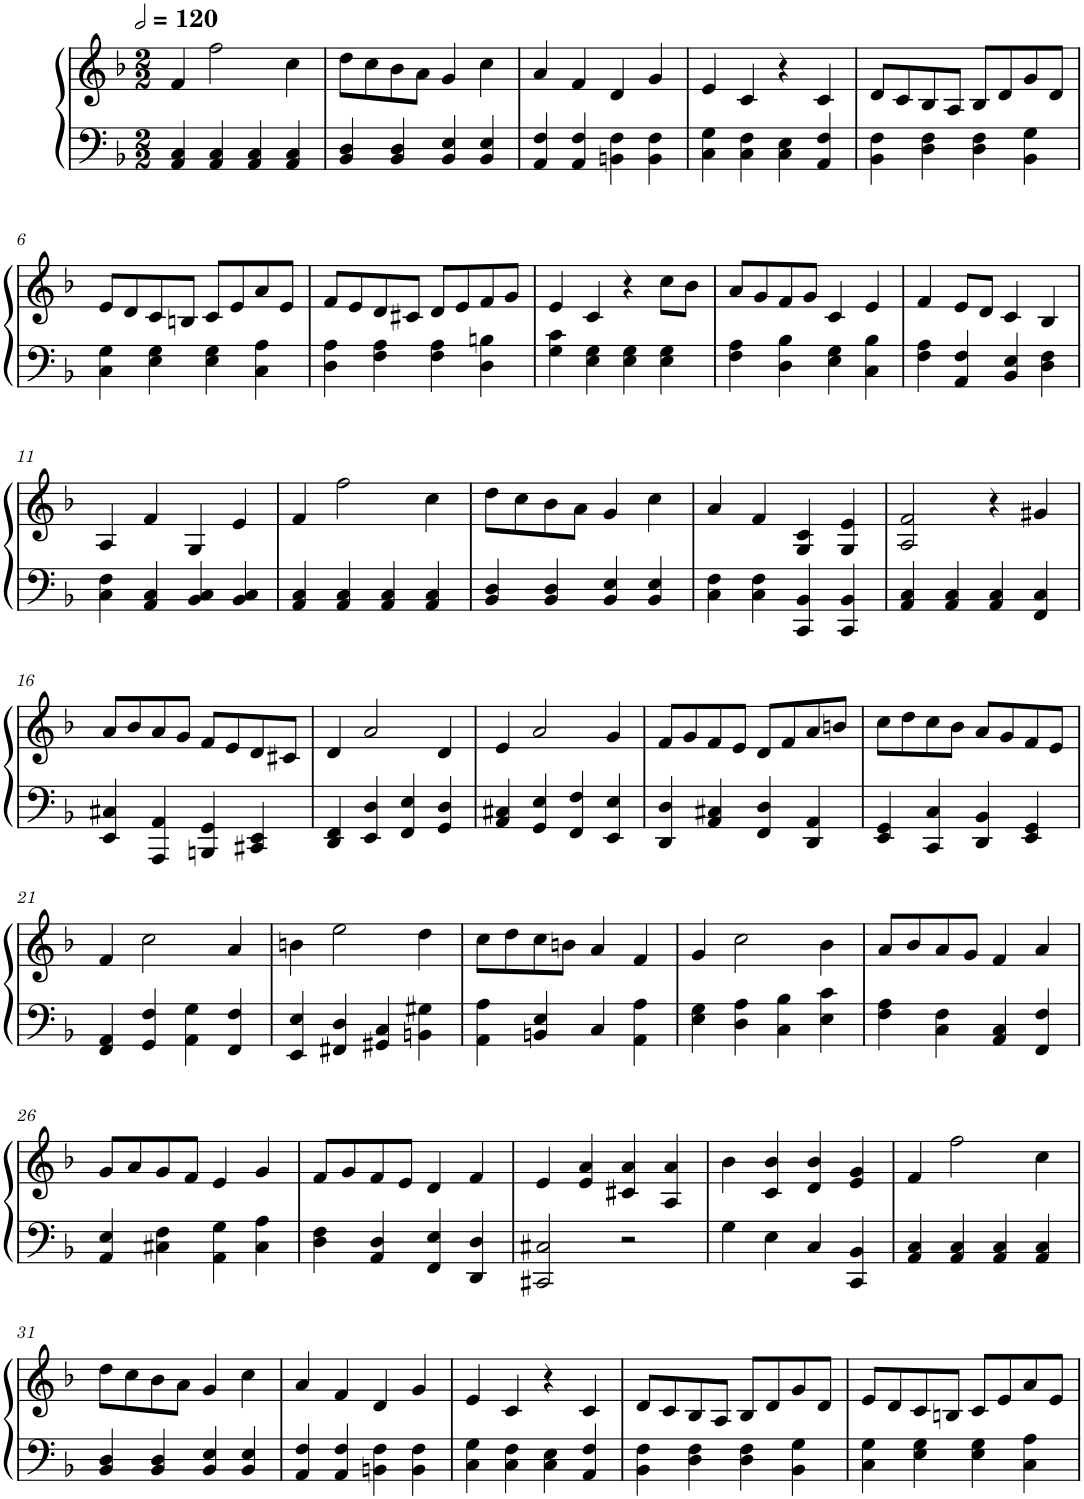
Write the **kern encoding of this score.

**kern	**kern
*part1	*part1
*staff2	*staff1
*I"Piano	*
*I'Pno.	*
*clefF4	*clefG2
*k[b-]	*k[b-]
*M2/2	*M2/2
*MM240	*MM240
=1	=1
4AA/ 4C/	4f/
4AA/ 4C/	2ff\
4AA/ 4C/	.
4AA/ 4C/	4cc\
=2	=2
4BB-/ 4D/	8dd\L
.	8cc\
4BB-/ 4D/	8b-\
.	8a\J
4BB-/ 4E/	4g/
4BB-/ 4E/	4cc\
=3	=3
4AA/ 4F/	4a/
4AA/ 4F/	4f/
4BBn\ 4F\	4d/
4BB\ 4F\	4g/
=4	=4
4C\ 4G\	4e/
4C\ 4F\	4c/
4C\ 4E\	4r
4AA/ 4F/	4c/
=5	=5
4BB-\ 4F\	8d/L
.	8c/
4D\ 4F\	8B-/
.	8A/J
4D\ 4F\	8B-/L
.	8d/
4BB-\ 4G\	8g/
.	8d/J
!!LO:LB:g=z
=6	=6
4C\ 4G\	8e/L
.	8d/
4E\ 4G\	8c/
.	8Bn/J
4E\ 4G\	8c/L
.	8e/
4C\ 4A\	8a/
.	8e/J
=7	=7
4D\ 4A\	8f/L
.	8e/
4F\ 4A\	8d/
.	8c#X/J
4F\ 4A\	8d/L
.	8e/
4D\ 4Bn\	8f/
.	8g/J
=8	=8
4G\ 4c\	4e/
4E\ 4G\	4c/
4E\ 4G\	4r
4E\ 4G\	8cc\L
.	8b-\J
=9	=9
4F\ 4A\	8a/L
.	8g/
4D\ 4B-\	8f/
.	8g/J
4E\ 4G\	4c/
4C\ 4B-\	4e/
=10	=10
4F\ 4A\	4f/
4AA/ 4F/	8e/L
.	8d/J
4BB-/ 4E/	4c/
4D\ 4F\	4B-/
!!LO:LB:g=z
=11	=11
4C\ 4F\	4A/
4AA/ 4C/	4f/
4BB-/ 4C/	4G/
4BB-/ 4C/	4e/
=12	=12
4AA/ 4C/	4f/
4AA/ 4C/	2ff\
4AA/ 4C/	.
4AA/ 4C/	4cc\
=13	=13
4BB-/ 4D/	8dd\L
.	8cc\
4BB-/ 4D/	8b-\
.	8a\J
4BB-/ 4E/	4g/
4BB-/ 4E/	4cc\
=14	=14
4C\ 4F\	4a/
4C\ 4F\	4f/
4CC/ 4BB-/	4G/ 4c/
4CC/ 4BB-/	4G/ 4e/
=15	=15
4AA/ 4C/	2A/ 2f/
4AA/ 4C/	.
4AA/ 4C/	4r
4FF/ 4C/	4g#X/
!!LO:LB:g=z
=16	=16
4EE/ 4C#X/	8a/L
.	8b-/
4AAA/ 4AA/	8a/
.	8g/J
4BBBn/ 4GG/	8f/L
.	8e/
4CC#X/ 4EE/	8d/
.	8c#X/J
=17	=17
4DD/ 4FF/	4d/
4EE/ 4D/	2a/
4FF/ 4E/	.
4GG/ 4D/	4d/
=18	=18
4AA/ 4C#X/	4e/
4GG/ 4E/	2a/
4FF/ 4F/	.
4EE/ 4E/	4g/
=19	=19
4DD/ 4D/	8f/L
.	8g/
4AA/ 4C#X/	8f/
.	8e/J
4FF/ 4D/	8d/L
.	8f/
4DD/ 4AA/	8a/
.	8bn/J
=20	=20
4EE/ 4GG/	8cc\L
.	8dd\
4CC/ 4C/	8cc\
.	8b-\J
4DD/ 4BB-/	8a/L
.	8g/
4EE/ 4GG/	8f/
.	8e/J
!!LO:LB:g=z
=21	=21
4FF/ 4AA/	4f/
4GG/ 4F/	2cc\
4AA\ 4G\	.
4FF/ 4F/	4a/
=22	=22
4EE/ 4E/	4bn\
4FF#X/ 4D/	2ee\
4GG#X/ 4C/	.
4BBn\ 4G#X\	4dd\
=23	=23
4AA\ 4A\	8cc\L
.	8dd\
4BBn/ 4E/	8cc\
.	8bn\J
4C/	4a/
4AA\ 4A\	4f/
=24	=24
4E\ 4G\	4g/
4D\ 4A\	2cc\
4C\ 4B-\	.
4E\ 4c\	4b-\
=25	=25
4F\ 4A\	8a/L
.	8b-/
4C\ 4F\	8a/
.	8g/J
4AA/ 4C/	4f/
4FF/ 4F/	4a/
!!LO:LB:g=z
=26	=26
4AA/ 4E/	8g/L
.	8a/
4C#X\ 4F\	8g/
.	8f/J
4AA\ 4G\	4e/
4C#\ 4A\	4g/
=27	=27
4D\ 4F\	8f/L
.	8g/
4AA/ 4D/	8f/
.	8e/J
4FF/ 4E/	4d/
4DD/ 4D/	4f/
=28	=28
2CC#X/ 2C#X/	4e/
.	4e/ 4a/
2r	4c#X/ 4a/
.	4A/ 4a/
=29	=29
4G\	4b-\
4E\	4c/ 4b-/
4C/	4d/ 4b-/
4CC/ 4BB-/	4e/ 4g/
=30	=30
4AA/ 4C/	4f/
4AA/ 4C/	2ff\
4AA/ 4C/	.
4AA/ 4C/	4cc\
!!LO:LB:g=z
=31	=31
4BB-/ 4D/	8dd\L
.	8cc\
4BB-/ 4D/	8b-\
.	8a\J
4BB-/ 4E/	4g/
4BB-/ 4E/	4cc\
=32	=32
4AA/ 4F/	4a/
4AA/ 4F/	4f/
4BBn\ 4F\	4d/
4BB\ 4F\	4g/
=33	=33
4C\ 4G\	4e/
4C\ 4F\	4c/
4C\ 4E\	4r
4AA/ 4F/	4c/
=34	=34
4BB-\ 4F\	8d/L
.	8c/
4D\ 4F\	8B-/
.	8A/J
4D\ 4F\	8B-/L
.	8d/
4BB-\ 4G\	8g/
.	8d/J
=35	=35
4C\ 4G\	8e/L
.	8d/
4E\ 4G\	8c/
.	8Bn/J
4E\ 4G\	8c/L
.	8e/
4C\ 4A\	8a/
.	8e/J
=	=
*-	*-
